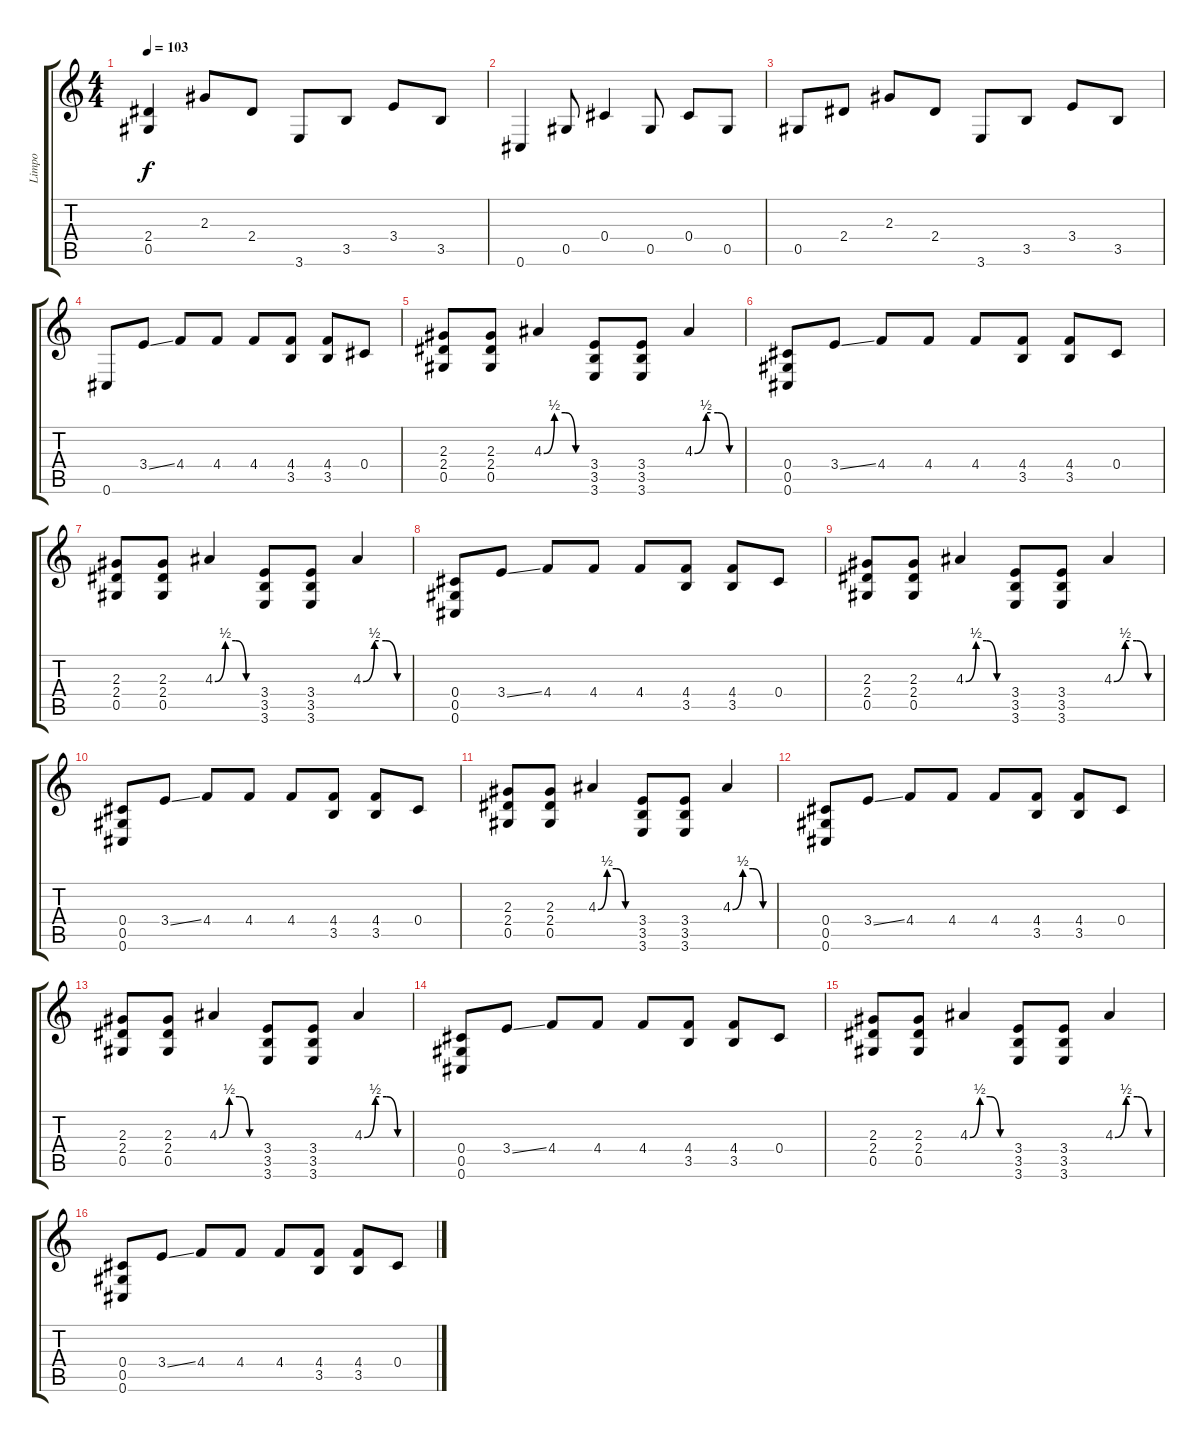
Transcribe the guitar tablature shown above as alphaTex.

\track ("Limpo" "Limpo") {instrument electricguitarclean}
\staff {score tabs}
\tuning (Eb4 Bb3 Gb3 Db3 Ab2 Db2) {hide}
\ts (4 4)
\tempo 103
\clef g2
\ks c
(2.4 0.5).4{dy f} 2.3.8 2.4.8 3.6.8 3.5.8 3.4.8 3.5.8 |
0.6.4 0.5.8 0.4.4 0.5.8 0.4.8 0.5.8 |
0.5.8 2.4.8 2.3.8 2.4.8 3.6.8 3.5.8 3.4.8 3.5.8 |
0.6.8{instrument electricguitarclean} 3.4{ss}.8 4.4.8 4.4.8 4.4.8 (4.4 3.5).8 (4.4 3.5).8 0.4.8 |
(2.3 2.4 0.5).8 (2.3 2.4 0.5).8 4.3{be (custom 0 0 15 2 30 2 45 0 60 0)}.4 (3.4 3.5 3.6).8 (3.4 3.5 3.6).8 4.3{be (custom 0 0 15 2 30 2 45 0 60 0)}.4 |
(0.4 0.5 0.6).8 3.4{ss}.8 4.4.8 4.4.8 4.4.8 (4.4 3.5).8 (4.4 3.5).8 0.4.8 |
(2.3 2.4 0.5).8 (2.3 2.4 0.5).8 4.3{be (custom 0 0 15 2 30 2 45 0 60 0)}.4 (3.4 3.5 3.6).8 (3.4 3.5 3.6).8 4.3{be (custom 0 0 15 2 30 2 45 0 60 0)}.4 |
(0.4 0.5 0.6).8 3.4{ss}.8 4.4.8 4.4.8 4.4.8 (4.4 3.5).8 (4.4 3.5).8 0.4.8 |
(2.3 2.4 0.5).8 (2.3 2.4 0.5).8 4.3{be (custom 0 0 15 2 30 2 45 0 60 0)}.4 (3.4 3.5 3.6).8 (3.4 3.5 3.6).8 4.3{be (custom 0 0 15 2 30 2 45 0 60 0)}.4 |
(0.4 0.5 0.6).8 3.4{ss}.8 4.4.8 4.4.8 4.4.8 (4.4 3.5).8 (4.4 3.5).8 0.4.8 |
(2.3 2.4 0.5).8 (2.3 2.4 0.5).8 4.3{be (custom 0 0 15 2 30 2 45 0 60 0)}.4 (3.4 3.5 3.6).8 (3.4 3.5 3.6).8 4.3{be (custom 0 0 15 2 30 2 45 0 60 0)}.4 |
(0.4 0.5 0.6).8 3.4{ss}.8 4.4.8 4.4.8 4.4.8 (4.4 3.5).8 (4.4 3.5).8 0.4.8 |
(2.3 2.4 0.5).8 (2.3 2.4 0.5).8 4.3{be (custom 0 0 15 2 30 2 45 0 60 0)}.4 (3.4 3.5 3.6).8 (3.4 3.5 3.6).8 4.3{be (custom 0 0 15 2 30 2 45 0 60 0)}.4 |
(0.4 0.5 0.6).8 3.4{ss}.8 4.4.8 4.4.8 4.4.8 (4.4 3.5).8 (4.4 3.5).8 0.4.8 |
(2.3 2.4 0.5).8 (2.3 2.4 0.5).8 4.3{be (custom 0 0 15 2 30 2 45 0 60 0)}.4 (3.4 3.5 3.6).8 (3.4 3.5 3.6).8 4.3{be (custom 0 0 15 2 30 2 45 0 60 0)}.4 |
(0.4 0.5 0.6).8 3.4{ss}.8 4.4.8 4.4.8 4.4.8 (4.4 3.5).8 (4.4 3.5).8 0.4.8
